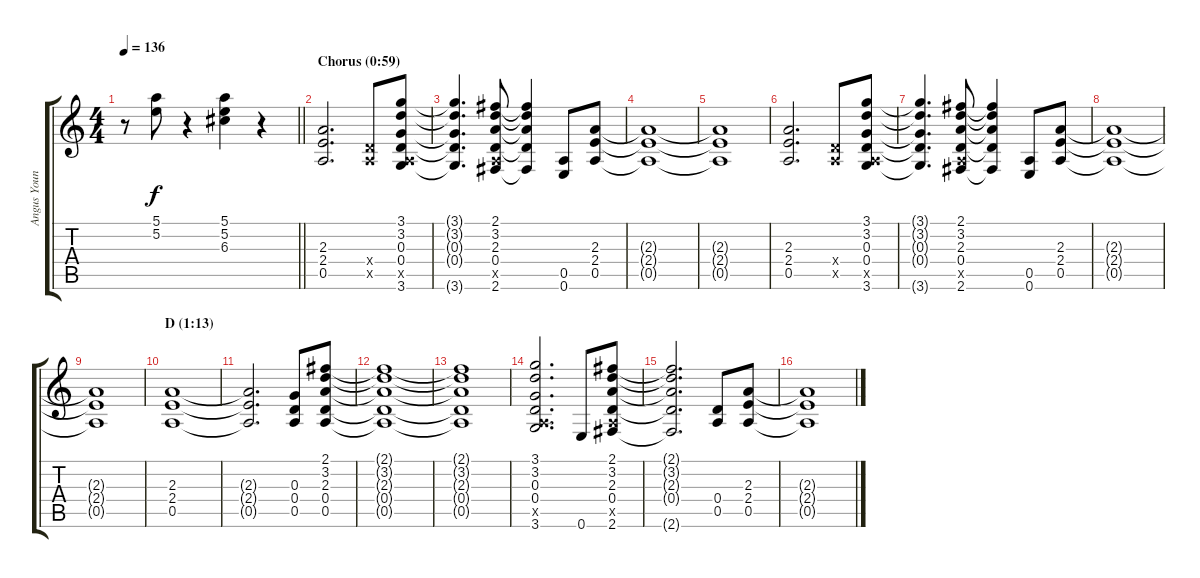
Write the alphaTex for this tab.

\track ("Angus Young" "Angus Youn") {instrument distortionguitar}
\staff {score tabs}
\tuning (E4 B3 G3 D3 A2 E2) {hide}
\ts (4 4)
\tempo 136
\clef g2
\barLineRight lightlight
\ks c
r.8{dy f} (5.1 5.2).8 r.4 (5.1 5.2 6.3).4 r.4 |
\section ("" "Chorus (0:59)")
(2.3 2.4 0.5).2{d} (0.4{x} 0.5{x}).8 (3.1 3.2 0.3 0.4 0.5{x} 3.6).8 |
(3.1{t} 3.2{t} 0.3{t} 0.4{t} 3.6{t}).4{d} (2.1 3.2 2.3 0.4 0.5{x} 2.6).8 (2.1{t} 3.2{t} 2.3{t} 0.4{t} 2.6{t}).4 (0.5 0.6).8 (2.3 2.4 0.5).8 |
(2.3{t} 2.4{t} 0.5{t}).1 |
(2.3{t} 2.4{t} 0.5{t}).1 |
(2.3 2.4 0.5).2{d} (0.4{x} 0.5{x}).8 (3.1 3.2 0.3 0.4 0.5{x} 3.6).8 |
(3.1{t} 3.2{t} 0.3{t} 0.4{t} 3.6{t}).4{d} (2.1 3.2 2.3 0.4 0.5{x} 2.6).8 (2.1{t} 3.2{t} 2.3{t} 0.4{t} 2.6{t}).4 (0.5 0.6).8 (2.3 2.4 0.5).8 |
(2.3{t} 2.4{t} 0.5{t}).1 |
(2.3{t} 2.4{t} 0.5{t}).1 |
\section ("" "D (1:13)")
(2.3 2.4 0.5).1 |
(2.3{t} 2.4{t} 0.5{t}).2{d} (0.3 0.4 0.5).8 (2.1 3.2 2.3 0.4 0.5).8 |
(2.1{t} 3.2{t} 2.3{t} 0.4{t} 0.5{t}).1 |
(2.1{t} 3.2{t} 2.3{t} 0.4{t} 0.5{t}).1 |
(3.1 3.2 0.3 0.4 0.5{x} 3.6).2{d} 0.6.8 (2.1 3.2 2.3 0.4 0.5{x} 2.6).8 |
(2.1{t} 3.2{t} 2.3{t} 0.4{t} 2.6{t}).2{d} (0.4 0.5).8 (2.3 2.4 0.5).8 |
(2.3{t} 2.4{t} 0.5{t}).1
